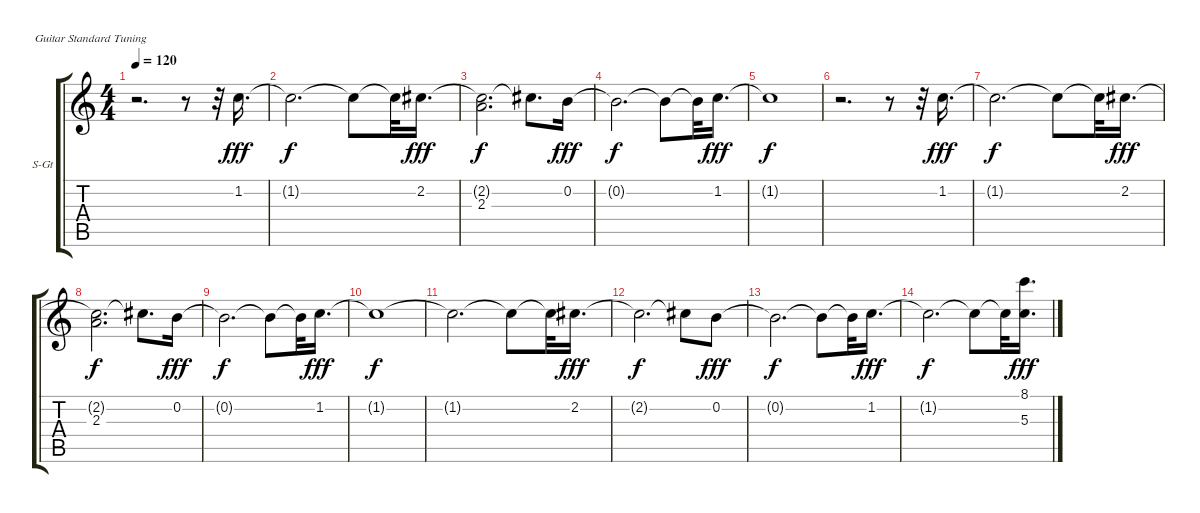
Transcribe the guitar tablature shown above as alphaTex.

\bracketExtendMode groupsimilarinstruments
\firstSystemTrackNameOrientation horizontal
\otherSystemsTrackNameOrientation horizontal
\track ("Steel Guitar" "S-Gt") {instrument acousticguitarsteel}
\staff {score tabs}
\tuning (E4 B3 G3 D3 A2 E2)
\ts (4 4)
\tempo 120
\clef g2
\ks c
r.2{d dy fff instrument acousticguitarsteel} r.8 r.32 1.2.16{d} |
1.2{t}.2{d dy f} 1.2{t}.8 1.2{t}.32 2.2.16{d dy fff} |
(2.2{t} 2.3).2{d dy f} 2.2{t}.8{d} 0.2.16{dy fff} |
0.2{t}.2{d dy f} 0.2{t}.8 0.2{t}.32 1.2.16{d dy fff} |
1.2{t}.1{dy f} |
\scale
0.487395 r.2{d} r.8 r.32 1.2.16{d dy fff} |
\scale
0.256303 1.2{t}.2{d dy f} 1.2{t}.8 1.2{t}.32 2.2.16{d dy fff} |
\scale
0.256303 (2.2{t} 2.3).2{d dy f} 2.2{t}.8{d} 0.2.16{dy fff} |
\scale
0.333333 0.2{t}.2{d dy f} 0.2{t}.8 0.2{t}.32 1.2.16{d dy fff} |
\scale
0.333333 1.2{t}.1{dy f} |
\scale
0.333333 1.2{t}.2{d} 1.2{t}.8 1.2{t}.32 2.2.16{d dy fff} |
\scale
0.333333 2.2{t}.2{d dy f} 2.2{t}.8 0.2.8{dy fff} |
\scale
0.333333 0.2{t}.2{d dy f} 0.2{t}.8 0.2{t}.32 1.2.16{d dy fff} |
\scale
0.333333 1.2{t}.2{d dy f} 1.2{t}.8 1.2{t}.32 (8.1 5.3).16{d dy fff} |
\scale
0.333333 |
\scale
0.333333
